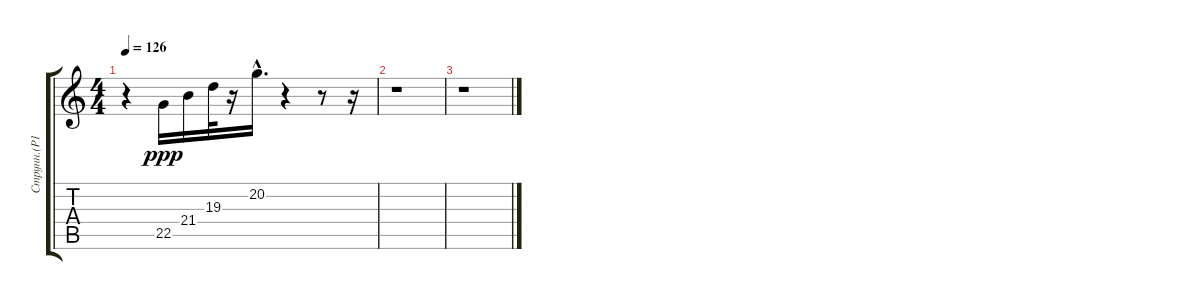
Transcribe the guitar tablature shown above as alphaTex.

\track ("Струнн.(Р102)" "Струнн.(Р1") {instrument stringensemble1}
\staff {score tabs}
\tuning (E4 B3 G3 D3 A2 E2) {hide}
\ts (4 4)
\tempo 126
\clef g2
\ks c
r.4{dy pp} 22.5.16{dy ppp} 21.4.16 19.3.32 r.16 20.2{hac}.16{d} r.4 r.8 r.16 |
r.1 |
r.1
